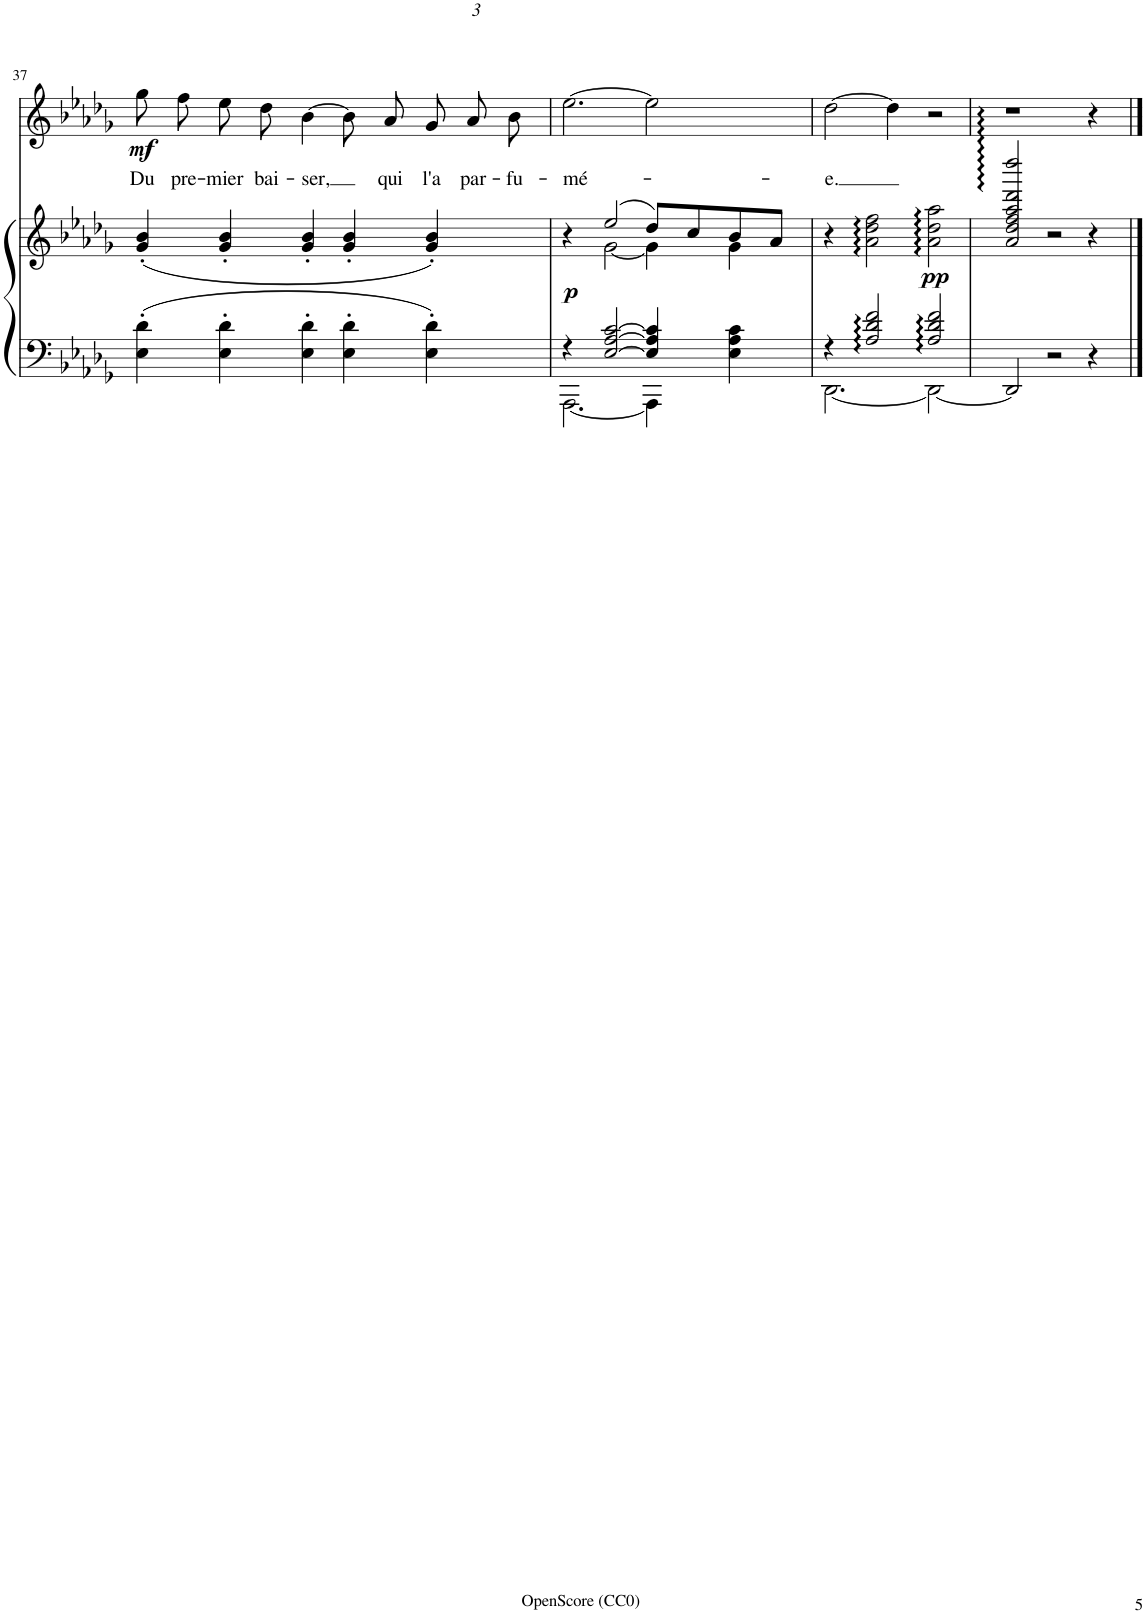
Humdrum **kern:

**kern	**kern	**dynam	**kern	**text	**dynam
*part2	*part2	*part2	*part1	*part1	*part1
*staff3	*staff2	*staff2/3	*staff1	*staff1	*staff1
*I"Piano	*	*	*I"Voice	*	*
*I'Pno	*	*	*	*	*
!!LO:PB:g=z
*clefF4	*clefG2	*	*clefG2	*	*
*k[b-e-a-d-g-]	*k[b-e-a-d-g-]	*	*k[b-e-a-d-g-]	*	*
*M5/4	*M5/4	*	*M5/4	*	*
=37	=37	=37	=37	=37	=37
!	!	!	!	!LO:LY:b	!LO:DY:b
4E-\' 4d-\'	(4g-/' 4b-/'	.	8gg-\L	Du	mf
!	!	!	!	!LO:LY:b	!
.	.	.	8ff\	pre-	.
!	!	!	!	!LO:LY:b	!
4E-\' 4d-\'	4g-/' 4b-/'	.	8ee-\	-mier	.
!	!	!	!	!LO:LY:b	!
.	.	.	8dd-\J	bai-	.
!	!	!	!	!LO:LY:b	!
4E-\' 4d-\'	4g-/' 4b-/'	.	[4b-\	-ser,	.
4E-\' 4d-\'	4g-/' 4b-/'	.	8b-\L]	.	.
!	!	!	!	!LO:LY:b	!
.	.	.	8a-\	qui	.
*	*	*	*Xbrackettup	*	*
!	!	!	!	!LO:LY:b	!
4E-\' 4d-\'	4g-/' 4b-/')	.	12g-\	l'a	.
!	!	!	!	!LO:LY:b	!
.	.	.	12a-\	par-	.
!	!	!	!	!LO:LY:b	!
.	.	.	12b-\J	-fu-	.
=38	=38	=38	=38	=38	=38
*^	*^	*	*	*	*
!	!	!	!	!LO:DY:b	!	!LO:LY:b	!
4r	[2.AAA-\	4r	4ryy	p	[2.ee-\	-mé-	.
[2E-/ [2A-/ [2c/	.	(2ee-/	[2g-\	.	.	.	.
4E-/] 4A-/] 4c/]	4AAA-\]	8dd-/L)	4g-\]	.	2ee-\]	.	.
.	.	8cc/	.	.	.	.	.
4E-\ 4A-\ 4c\	4ryy	8b-/	4g-\	.	.	.	.
.	.	8a-/J	.	.	.	.	.
*	*	*v	*v	*	*	*	*
=39	=39	=39	=39	=39	=39	=39
!	!	!	!	!	!LO:LY:b	!
4r	[2.DD-\	4r	.	[2dd-\	-e.	.
2A-/ 2d-/ 2f/	.	2a-\ 2dd-\ 2ff\	.	.	.	.
.	.	.	.	4dd-\]	.	.
!	!	!	!LO:DY:b	!	!	!
2A-/ 2d-/ 2f/	2DD-\_	2a-\ 2dd-\ 2aa-\	pp	2r	.	.
=40	=40	=40	=40	=40	=40	=40
*	*	*^	*	*	*	*
2ryy	2DD-/]	2aa-/ 2ddd-/ 2dddd-/	2a-/ 2dd-/ 2ff/	.	1r	.	.
2r	2.ryy	2r	2.ryy	.	.	.	.
4r	.	4r	.	.	4r	.	.
*v	*v	*	*	*	*	*	*
*	*v	*v	*	*	*	*
==	==	==	==	==	==
*-	*-	*-	*-	*-	*-
